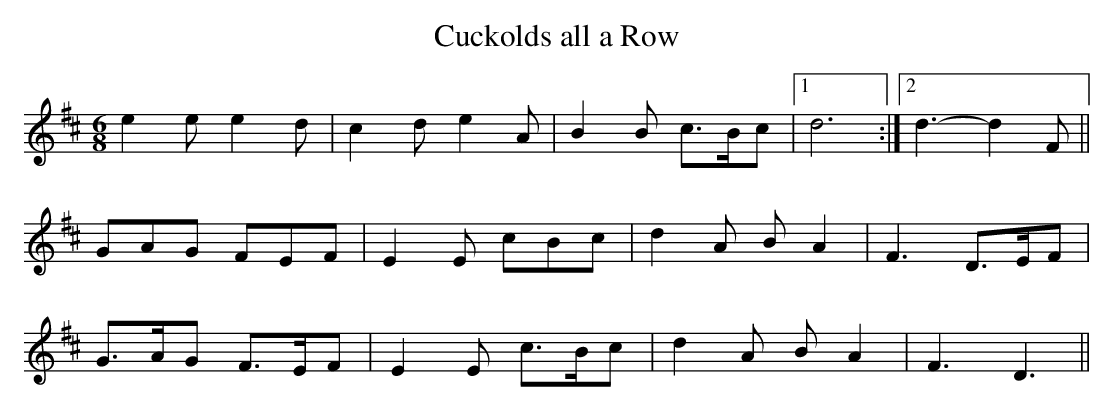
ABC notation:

X:1
T:Cuckolds all a Row
M:6/8
L:1/8
K:D
e2e e2d|c2d e2A|B2B c>Bc|1 d6:|2 d3-d2F||
GAG FEF|E2E cBc|d2A BA2|F3 D>EF|
G>AG F>EF|E2E c>Bc|d2A BA2|F3 D3||
